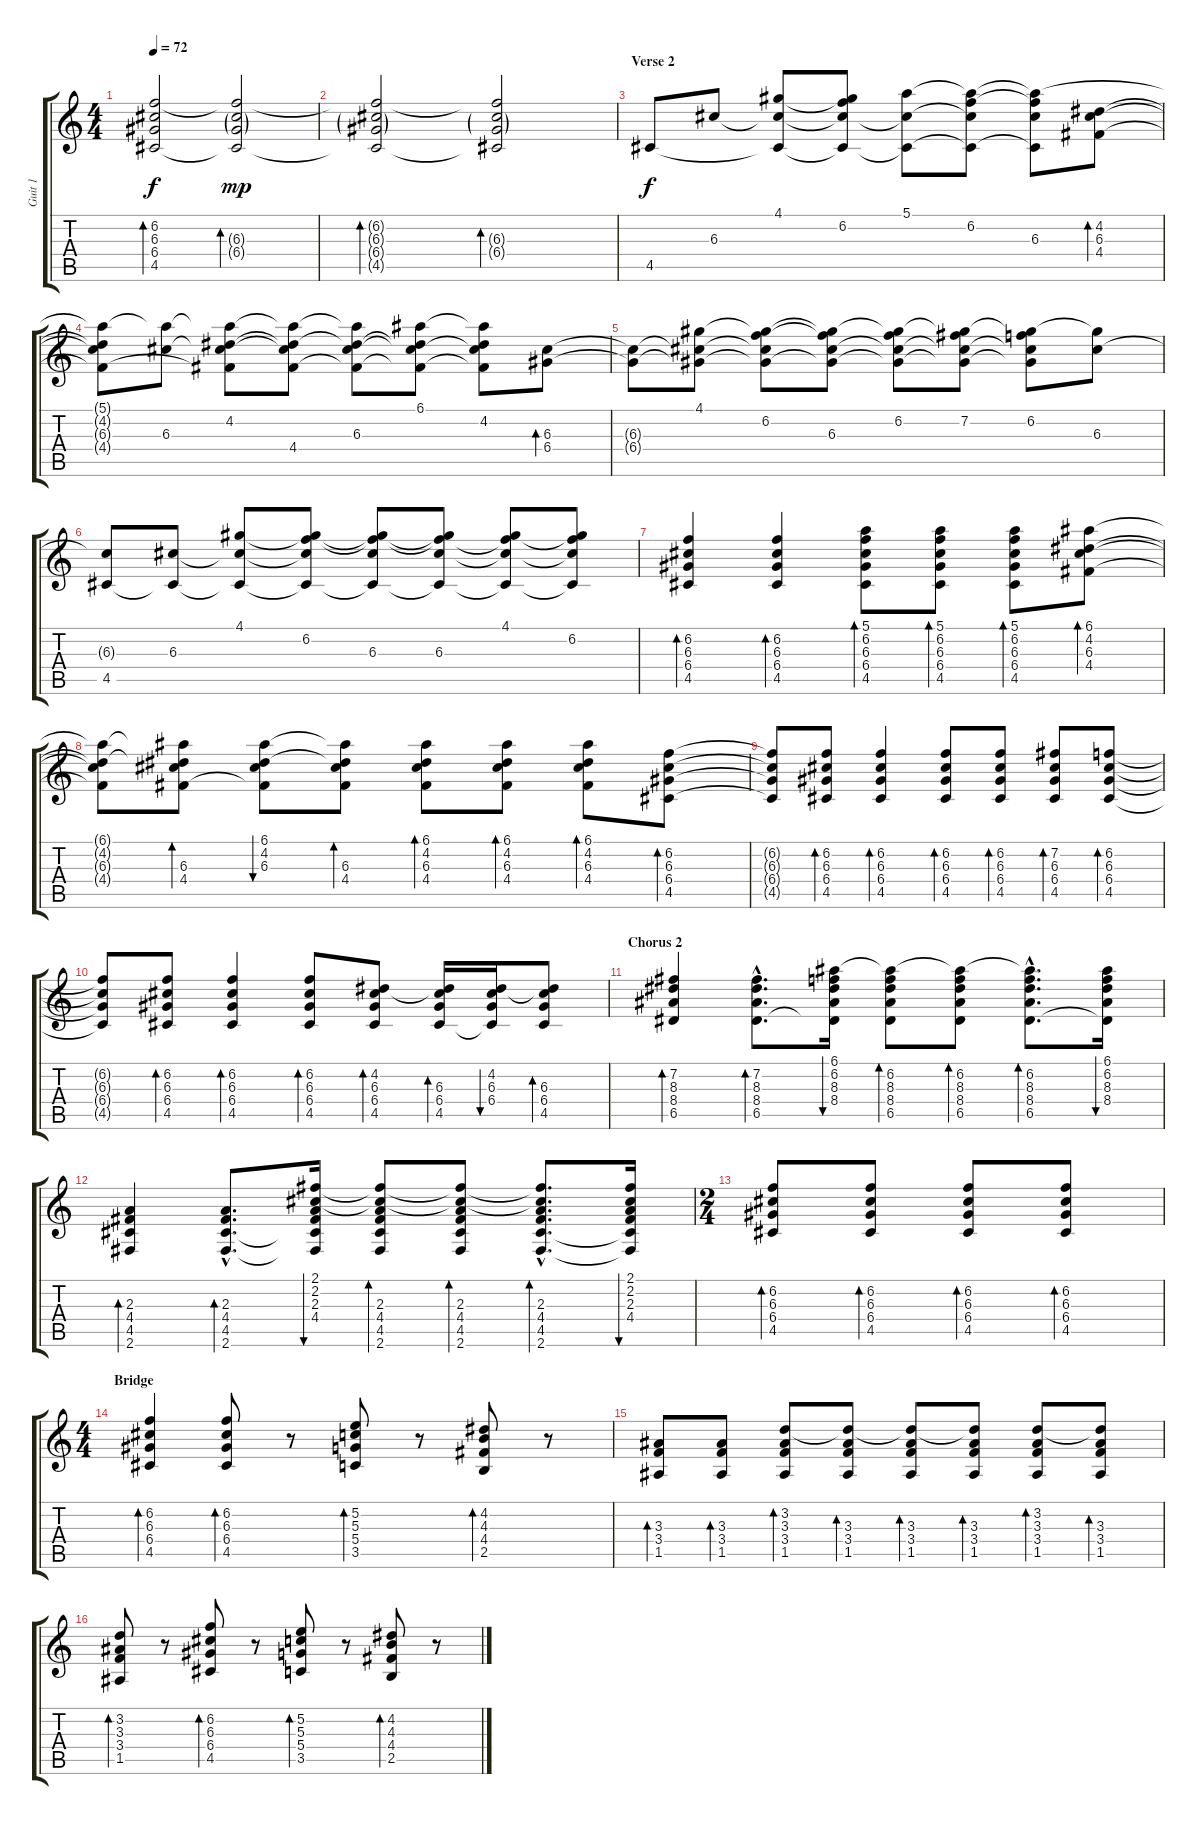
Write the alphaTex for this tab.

\track ("Guit 1" "Guit 1") {instrument electricguitarjazz}
\staff {score tabs}
\tuning (E4 B3 G3 D3 A2 E2) {hide}
\ts (4 4)
\tempo 72
\clef g2
\ks c
(6.2 6.3 6.4 4.5).2{bd 30 dy f} (6.2{t} 6.3{g} 6.4{g} 4.5{t}).2{bd 30 dy mp} |
(6.2{t} 6.3{g} 6.4{g} 4.5{t}).2{bd 30} (6.2{t} 6.3{g} 6.4{g} 4.5{t}).2{bd 30} |
\section ("" "Verse 2")
4.5.8{dy f} 6.3.8 (4.1 6.3{t} 4.5{t}).8 (4.1{t} 6.2 6.3{t} 4.5{t}).8 (5.1 6.3{t} 4.5{t}).8 (5.1{t} 6.2 6.3{t} 4.5{t}).8 (5.1{t} 6.2{t} 6.3 4.5{t}).8 (4.2 6.3 4.4).8{bd 30} |
(5.1{t} 4.2{t} 6.3{t} 4.4{t}).8 (5.1{t} 6.3).8 (5.1{t} 4.2 6.3{t} 4.4{t}).8 (5.1{t} 4.2{t} 6.3{t} 4.4).8 (5.1{t} 4.2{t} 6.3 4.4{t}).8 (6.1 4.2{t} 6.3{t} 4.4{t}).8 (6.1{t} 4.2 6.3{t} 4.4{t}).8 (6.3 6.4).8{bd 30} |
(6.3{t} 6.4{t}).8 (4.1 6.3{t} 6.4{t}).8 (4.1{t} 6.2 6.3{t} 6.4{t}).8 (4.1{t} 6.2{t} 6.3 6.4{t}).8 (4.1{t} 6.2 6.3{t} 6.4{t}).8 (4.1{t} 7.2 6.3{t} 6.4{t}).8 (4.1{t} 6.2 6.3{t} 6.4{t}).8 (4.1{t} 6.3).8 |
(6.3{t} 4.5).8 (6.3 4.5{t}).8 (4.1 6.3{t} 4.5{t}).8 (4.1{t} 6.2 6.3{t} 4.5{t}).8 (4.1{t} 6.2{t} 6.3 4.5{t}).8 (4.1{t} 6.2{t} 6.3 4.5{t}).8 (4.1 6.2{t} 6.3{t} 4.5{t}).8 (4.1{t} 6.2 6.3{t} 4.5{t}).8 |
(6.2 6.3 6.4 4.5).4{bd 30} (6.2 6.3 6.4 4.5).4{bd 30} (5.1 6.2 6.3 6.4 4.5).8{bd 30} (5.1 6.2 6.3 6.4 4.5).8{bd 30} (5.1 6.2 6.3 6.4 4.5).8{bd 30} (6.1 4.2 6.3 4.4).8{bd 30} |
(6.1{t} 4.2{t} 6.3{t} 4.4{t}).8 (6.1{t} 4.2{t} 6.3 4.4).8{bd 30} (6.1 4.2 6.3 4.4{t}).8{bu 30} (6.1{t} 4.2{t} 6.3 4.4).8{bd 30} (6.1 4.2 6.3 4.4).8{bd 30} (6.1 4.2 6.3 4.4).8{bd 30} (6.1 4.2 6.3 4.4).8{bd 30} (6.2 6.3 6.4 4.5).8{bd 30} |
(6.2{t} 6.3{t} 6.4{t} 4.5{t}).8 (6.2 6.3 6.4 4.5).8{bd 30} (6.2 6.3 6.4 4.5).4{bd 30} (6.2 6.3 6.4 4.5).8{bd 30} (6.2 6.3 6.4 4.5).8{bd 30} (7.2 6.3 6.4 4.5).8{bd 30} (6.2 6.3 6.4 4.5).8{bd 30} |
(6.2{t} 6.3{t} 6.4{t} 4.5{t}).8 (6.2 6.3 6.4 4.5).8{bd 30} (6.2 6.3 6.4 4.5).4{bd 30} (6.2 6.3 6.4 4.5).8{bd 30} (4.2 6.3 6.4 4.5).8{bd 30} (4.2{t} 6.3 6.4 4.5).16{bd 30} (4.2 6.3 6.4 4.5{t}).16{bu 30} (4.2{t} 6.3 6.4 4.5).8{bd 30} |
\section ("" "Chorus 2")
(7.2 8.3 8.4 6.5).4{bd 30} (7.2{hac} 8.3{hac} 8.4{hac} 6.5{hac}).8{d bd 30} (6.1 6.2 8.3 8.4 6.5{t}).16{bu 30} (6.1{t} 6.2 8.3 8.4 6.5).8{bd 30} (6.1{t} 6.2 8.3 8.4 6.5).8{bd 30} (6.1{hac t} 6.2{hac} 8.3{hac} 8.4{hac} 6.5{hac}).8{d bd 30} (6.1 6.2 8.3 8.4 6.5{t}).16{bu 30} |
(2.3 4.4 4.5 2.6).4{bd 30} (2.3{hac} 4.4{hac} 4.5{hac} 2.6{hac}).8{d bd 30} (2.1 2.2 2.3 4.4 4.5{t} 2.6{t}).16{bu 30} (2.1{t} 2.2{t} 2.3 4.4 4.5 2.6).8{bd 30} (2.1{t} 2.2{t} 2.3 4.4 4.5 2.6).8{bd 30} (2.1{hac t} 2.2{hac t} 2.3{hac} 4.4{hac} 4.5{hac} 2.6{hac}).8{d bd 30} (2.1 2.2 2.3 4.4 4.5{t} 2.6{t}).16{bu 30} |
\ts (2 4)
(6.2 6.3 6.4 4.5).8{bd 30} (6.2 6.3 6.4 4.5).8{bd 30} (6.2 6.3 6.4 4.5).8{bd 30} (6.2 6.3 6.4 4.5).8{bd 30} |
\ts (4 4)
\section ("" "Bridge")
(6.2 6.3 6.4 4.5).4{bd 30} (6.2 6.3 6.4 4.5).8{bd 30} r.8 (5.2 5.3 5.4 3.5).8{bd 30} r.8 (4.2 4.3 4.4 2.5).8{bd 30} r.8 |
(3.3 3.4 1.5).8{bd 30} (3.3 3.4 1.5).8{bd 30} (3.2 3.3 3.4 1.5).8{bd 30} (3.2{t} 3.3 3.4 1.5).8{bd 30} (3.2{t} 3.3 3.4 1.5).8{bd 30} (3.2{t} 3.3 3.4 1.5).8{bd 30} (3.2 3.3 3.4 1.5).8{bd 30} (3.2{t} 3.3 3.4 1.5).8{bd 30} |
(3.2 3.3 3.4 1.5).8{bd 30} r.8 (6.2 6.3 6.4 4.5).8{bd 30} r.8 (5.2 5.3 5.4 3.5).8{bd 30} r.8 (4.2 4.3 4.4 2.5).8{bd 30} r.8
